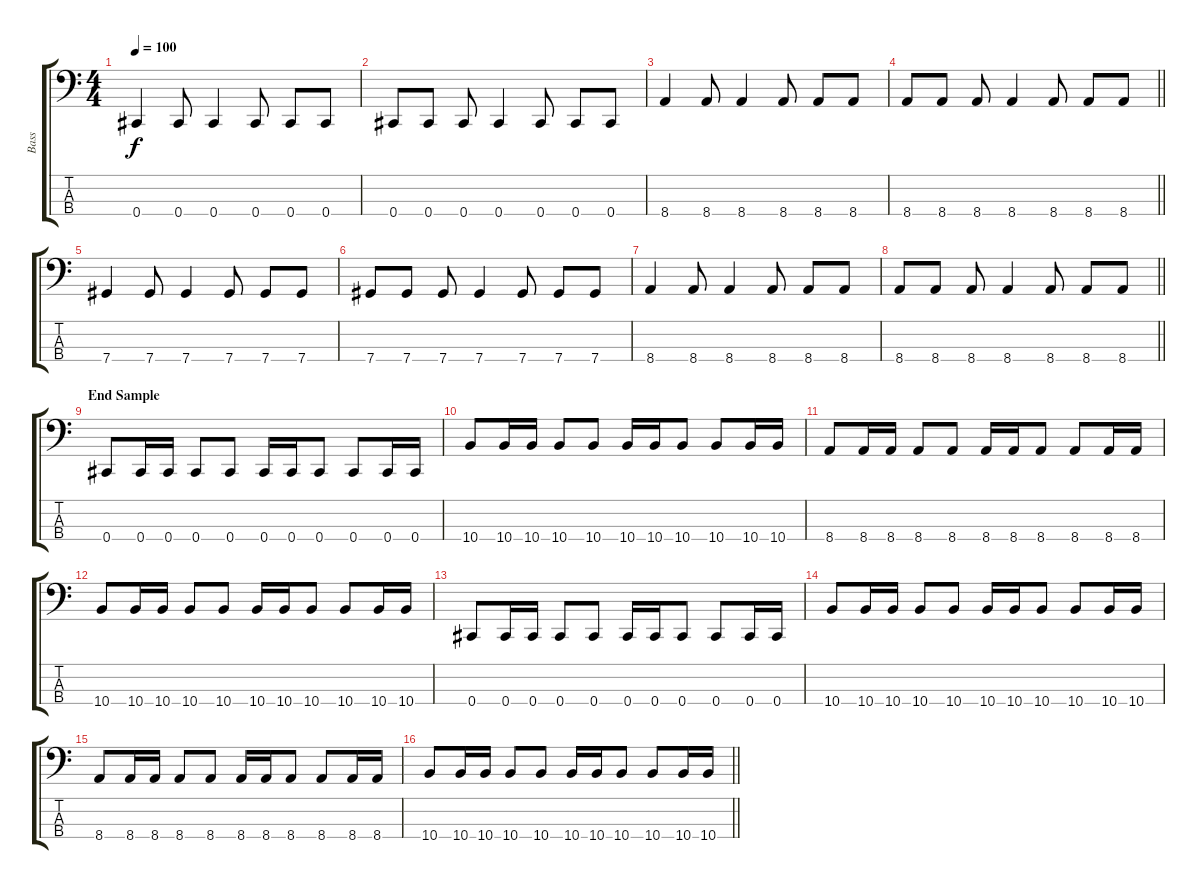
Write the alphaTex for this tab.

\track ("Bass" "Bass") {instrument electricbasspick}
\staff {score tabs}
\tuning (Gb2 Db2 Ab1 Db1) {hide}
\ts (4 4)
\tempo 100
\clef f4
\ks c
0.4.4{dy f} 0.4.8 0.4.4 0.4.8 0.4.8 0.4.8 |
0.4.8 0.4.8 0.4.8 0.4.4 0.4.8 0.4.8 0.4.8 |
8.4.4 8.4.8 8.4.4 8.4.8 8.4.8 8.4.8 |
\barLineRight lightlight
8.4.8 8.4.8 8.4.8 8.4.4 8.4.8 8.4.8 8.4.8 |
7.4.4 7.4.8 7.4.4 7.4.8 7.4.8 7.4.8 |
7.4.8 7.4.8 7.4.8 7.4.4 7.4.8 7.4.8 7.4.8 |
8.4.4 8.4.8 8.4.4 8.4.8 8.4.8 8.4.8 |
\barLineRight lightlight
8.4.8 8.4.8 8.4.8 8.4.4 8.4.8 8.4.8 8.4.8 |
\section ("" "End Sample")
0.4.8 0.4.16 0.4.16 0.4.8 0.4.8 0.4.16 0.4.16 0.4.8 0.4.8 0.4.16 0.4.16 |
10.4.8 10.4.16 10.4.16 10.4.8 10.4.8 10.4.16 10.4.16 10.4.8 10.4.8 10.4.16 10.4.16 |
8.4.8 8.4.16 8.4.16 8.4.8 8.4.8 8.4.16 8.4.16 8.4.8 8.4.8 8.4.16 8.4.16 |
10.4.8 10.4.16 10.4.16 10.4.8 10.4.8 10.4.16 10.4.16 10.4.8 10.4.8 10.4.16 10.4.16 |
0.4.8 0.4.16 0.4.16 0.4.8 0.4.8 0.4.16 0.4.16 0.4.8 0.4.8 0.4.16 0.4.16 |
10.4.8 10.4.16 10.4.16 10.4.8 10.4.8 10.4.16 10.4.16 10.4.8 10.4.8 10.4.16 10.4.16 |
8.4.8 8.4.16 8.4.16 8.4.8 8.4.8 8.4.16 8.4.16 8.4.8 8.4.8 8.4.16 8.4.16 |
\barLineRight lightlight
10.4.8 10.4.16 10.4.16 10.4.8 10.4.8 10.4.16 10.4.16 10.4.8 10.4.8 10.4.16 10.4.16
